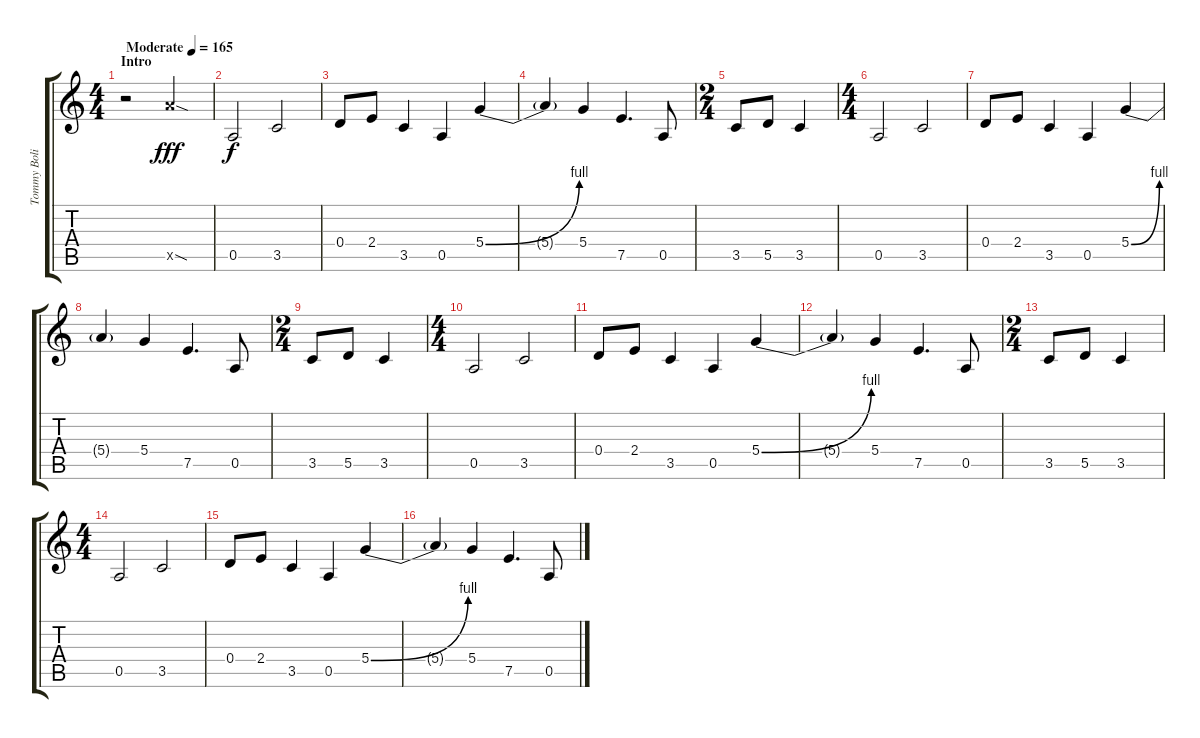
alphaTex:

\track ("Tommy Bolin" "Tommy Boli") {instrument overdrivenguitar}
\staff {score tabs}
\tuning (E4 B3 G3 D3 A2 E2) {hide}
\ts (4 4)
\section ("" "Intro")
\tempo (165 "Moderate")
\clef g2
\ks c
r.2{dy fff instrument overdrivenguitar} 12.5{sod x}.2 |
0.5.2{dy f} 3.5.2 |
0.4.8 2.4.8 3.5.4 0.5.4 5.4{be (bend 0 0 60 4)}.4 |
5.4{t}.4 5.4.4 7.5.4{d} 0.5.8 |
\ts (2 4)
3.5.8 5.5.8 3.5.4 |
\ts (4 4)
0.5.2 3.5.2 |
0.4.8 2.4.8 3.5.4 0.5.4 5.4{be (bend 0 0 60 4)}.4 |
5.4{t}.4 5.4.4 7.5.4{d} 0.5.8 |
\ts (2 4)
3.5.8 5.5.8 3.5.4 |
\ts (4 4)
0.5.2 3.5.2 |
0.4.8 2.4.8 3.5.4 0.5.4 5.4{be (bend 0 0 60 4)}.4 |
5.4{t}.4 5.4.4 7.5.4{d} 0.5.8 |
\ts (2 4)
3.5.8 5.5.8 3.5.4 |
\ts (4 4)
0.5.2 3.5.2 |
0.4.8 2.4.8 3.5.4 0.5.4 5.4{be (bend 0 0 60 4)}.4 |
5.4{t}.4 5.4.4 7.5.4{d} 0.5.8
